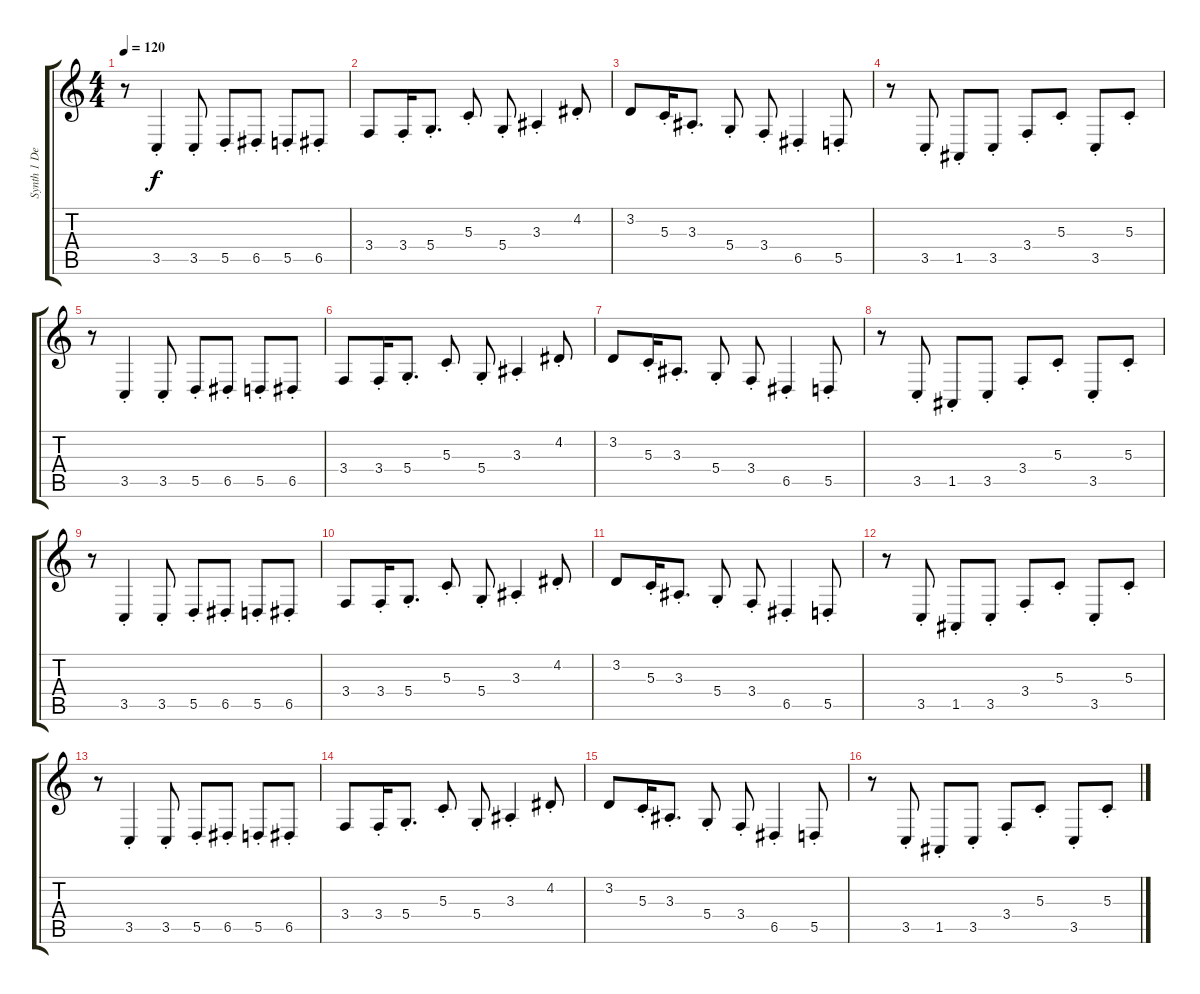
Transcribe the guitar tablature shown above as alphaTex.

\track ("Synth 1 Delay 3" "Synth 1 De") {instrument lead2sawtooth}
\staff {score tabs}
\tuning (E4 B3 G3 D3 A2 E2) {hide}
\ts (4 4)
\tempo 120
\clef g2
\ks c
r.8{dy f} 3.5{st}.4 3.5{st}.8 5.5{st}.8 6.5{st}.8 5.5{st}.8 6.5{st}.8 |
3.4.8 3.4{st}.16 5.4{st}.8{d} 5.3{st}.8 5.4{st}.8 3.3{st}.4 4.2{st}.8 |
3.2.8 5.3{st}.16 3.3{st}.8{d} 5.4{st}.8 3.4{st}.8 6.5{st}.4 5.5{st}.8 |
r.8 3.5{st}.8 1.5{st}.8 3.5{st}.8 3.4{st}.8 5.3{st}.8 3.5{st}.8 5.3{st}.8 |
r.8 3.5{st}.4 3.5{st}.8 5.5{st}.8 6.5{st}.8 5.5{st}.8 6.5{st}.8 |
3.4.8 3.4{st}.16 5.4{st}.8{d} 5.3{st}.8 5.4{st}.8 3.3{st}.4 4.2{st}.8 |
3.2.8 5.3{st}.16 3.3{st}.8{d} 5.4{st}.8 3.4{st}.8 6.5{st}.4 5.5{st}.8 |
r.8 3.5{st}.8 1.5{st}.8 3.5{st}.8 3.4{st}.8 5.3{st}.8 3.5{st}.8 5.3{st}.8 |
r.8 3.5{st}.4 3.5{st}.8 5.5{st}.8 6.5{st}.8 5.5{st}.8 6.5{st}.8 |
3.4.8 3.4{st}.16 5.4{st}.8{d} 5.3{st}.8 5.4{st}.8 3.3{st}.4 4.2{st}.8 |
3.2.8 5.3{st}.16 3.3{st}.8{d} 5.4{st}.8 3.4{st}.8 6.5{st}.4 5.5{st}.8 |
r.8 3.5{st}.8 1.5{st}.8 3.5{st}.8 3.4{st}.8 5.3{st}.8 3.5{st}.8 5.3{st}.8 |
r.8 3.5{st}.4 3.5{st}.8 5.5{st}.8 6.5{st}.8 5.5{st}.8 6.5{st}.8 |
3.4.8 3.4{st}.16 5.4{st}.8{d} 5.3{st}.8 5.4{st}.8 3.3{st}.4 4.2{st}.8 |
3.2.8 5.3{st}.16 3.3{st}.8{d} 5.4{st}.8 3.4{st}.8 6.5{st}.4 5.5{st}.8 |
r.8 3.5{st}.8 1.5{st}.8 3.5{st}.8 3.4{st}.8 5.3{st}.8 3.5{st}.8 5.3{st}.8
